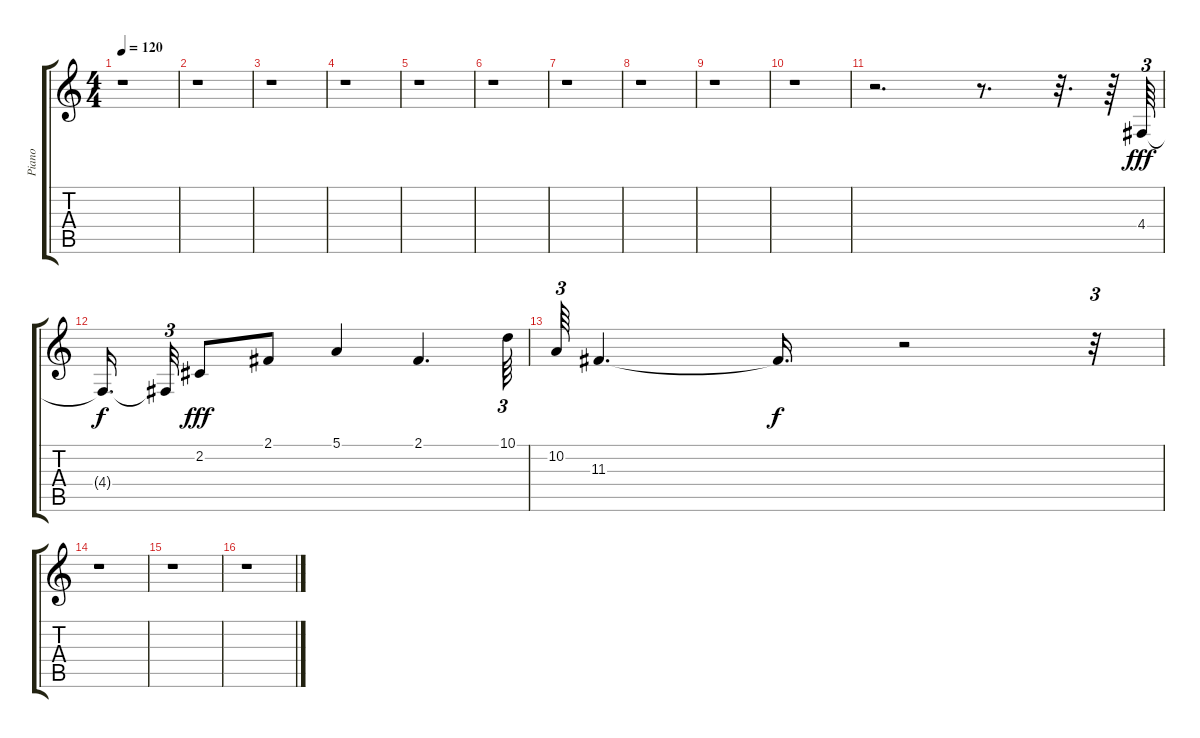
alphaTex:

\track ("Piano" "Piano") {instrument electricgrandpiano}
\staff {score tabs}
\tuning (E4 B3 G3 D3 A2 E2) {hide}
\ts (4 4)
\tempo 120
\clef g2
\ks c
r.1{dy f} |
r.1 |
r.1 |
r.1 |
r.1 |
r.1 |
r.1 |
r.1 |
r.1 |
r.1 |
r.2{d} r.8{d} r.32{d} r.64 4.4.64{tu (3 2) dy fff} |
4.4{t}.16{d dy f beam splitsecondary} 4.4{t}.32{tu (3 2)} 2.2.8{dy fff} 2.1.8 5.1.4 2.1.4{d} 10.1.64{tu (3 2)} |
10.2.64{tu (3 2)} 11.3.4{d} 11.3{t}.16{d dy f} r.2 r.32{tu (3 2)} |
r.1 |
r.1 |
r.1
